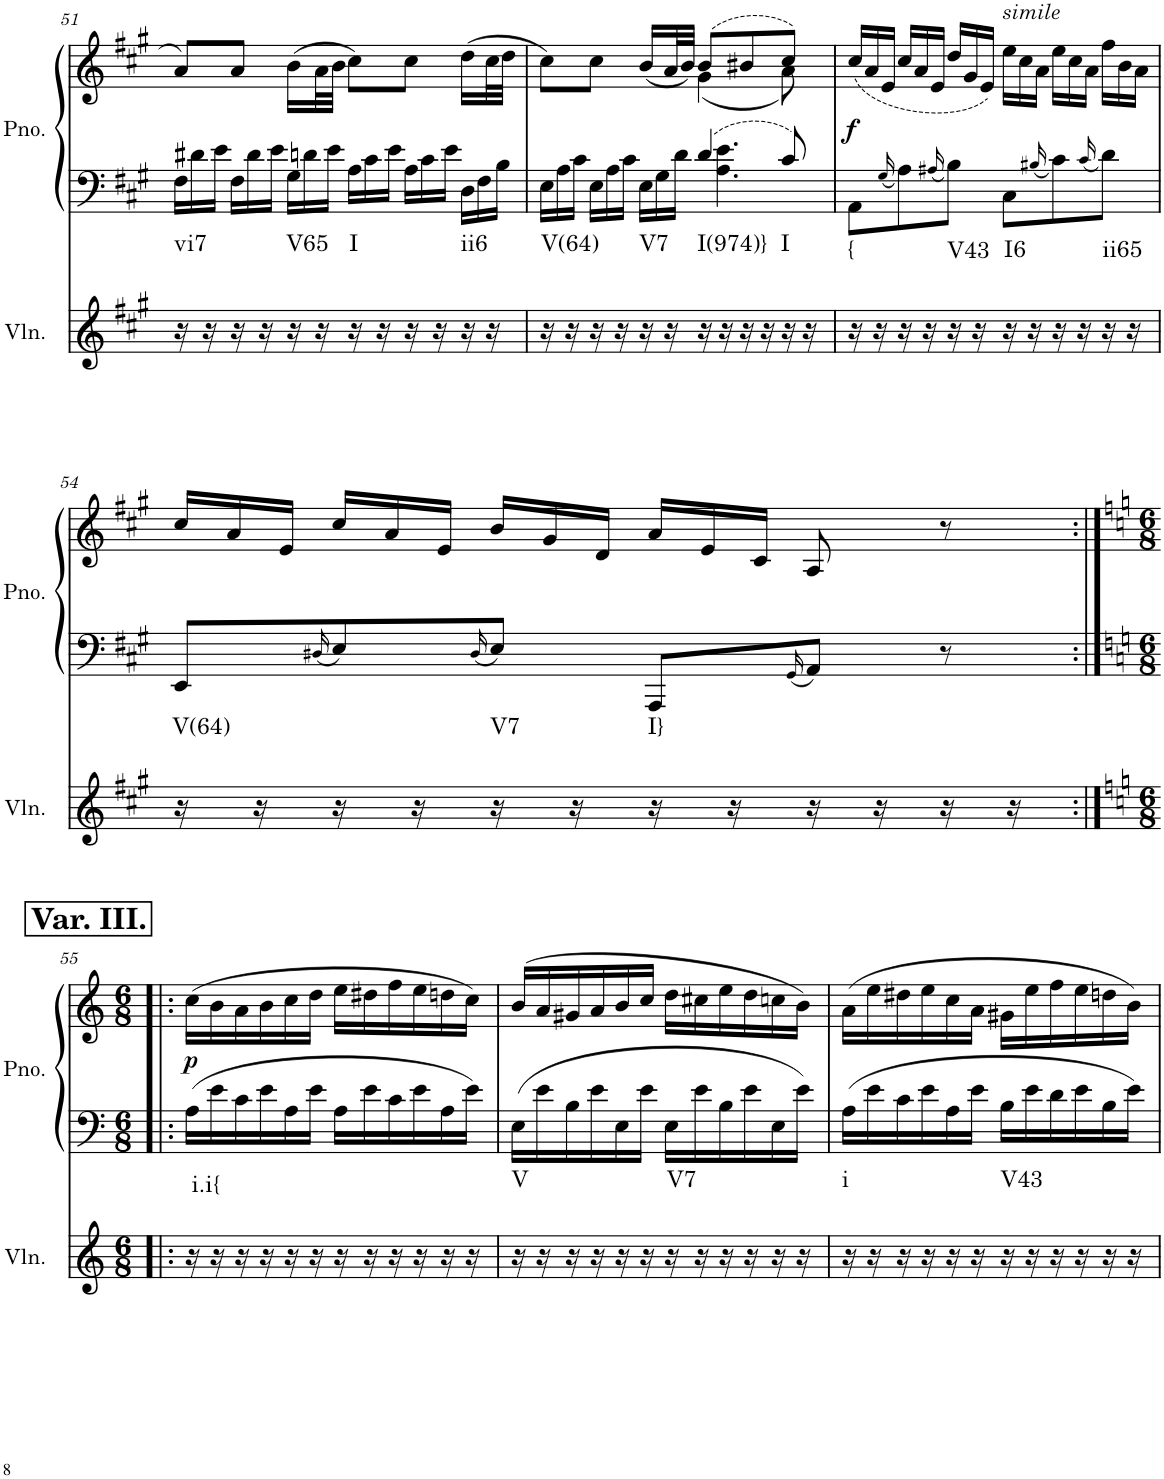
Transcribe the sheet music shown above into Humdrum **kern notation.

**kern	**harte	**kern	**kern	**dynam
*part2	*part2	*part1	*part1	*part1
*staff3	*	*staff2	*staff1	*staff1/2
*I"Violin	*	*I"Piano	*	*
*I'Vln.	*	*I'Pno.	*	*
!!LO:PB:g=z
*clefG2	*	*clefF4	*clefG2	*
*k[f#c#g#]	*	*k[f#c#g#]	*k[f#c#g#]	*
*M6/8	*	*M6/8	*M6/8	*
*	*	*Xtuplet	*	*
=51	=51	=51	=51	=51
!	!LO:H:kt=vi7	!	!	!
16r	N	24F#\LL	8a/L	.
.	.	24d#X\	.	.
16r	.	.	.	.
.	.	24e\JJ	.	.
16r	.	24F#\LL	8a/J	.
.	.	24d#\	.	.
16r	.	.	.	.
.	.	24e\JJ	.	.
!	!LO:H:kt=V65	!	!	!
16r	N	24G#\LL	(16b\LL	.
.	.	24dn\	.	.
16r	.	.	32a\L	.
.	.	24e\JJ	.	.
.	.	.	32b\JJJ	.
!	!LO:H:kt=I	!	!	!
16r	N	24A\LL	8cc#\L)	.
.	.	24c#\	.	.
16r	.	.	.	.
.	.	24e\JJ	.	.
16r	.	24A\LL	8cc#\J	.
.	.	24c#\	.	.
16r	.	.	.	.
.	.	24e\JJ	.	.
!	!LO:H:kt=ii6	!	!	!
16r	N	24D\LL	(16dd\LL	.
.	.	24F#\	.	.
16r	.	.	32cc#\L	.
.	.	24B\JJ	.	.
.	.	.	32dd\JJJ	.
=52	=52	=52	=52	=52
*	*	*^	*^	*
!	!LO:H:kt=V(64)	!	!	!	!	!
16r	N	24E\LL	4.ryy	8cc#\L)	4.ryy	.
.	.	24A\	.	.	.	.
16r	.	.	.	.	.	.
.	.	24c#\JJ	.	.	.	.
16r	.	24E\LL	.	8cc#\J	.	.
.	.	24A\	.	.	.	.
16r	.	.	.	.	.	.
.	.	24c#\JJ	.	.	.	.
!	!LO:H:kt=V7	!	!	!	!	!
16r	N	24E\LL	.	(<16b/LL	.	.
.	.	24G#\	.	.	.	.
16r	.	.	.	32a/L	.	.
.	.	24d\JJ	.	.	.	.
.	.	.	.	32b/JJJ)	.	.
!	!LO:H:kt=I(974)}	!	!	!	!	!
16r	N	4d/	4.A\ 4.e\	(8b/L	(4g#\	.
16r	.	.	.	.	.	.
16r	.	.	.	8b#X/	.	.
16r	.	.	.	.	.	.
!	!LO:H:kt=I	!	!	!	!	!
16r	N	8c#/	.	8cc#/J)	8a\)	.
16r	.	.	.	.	.	.
*	*	*v	*v	*	*	*
*	*	*	*v	*v	*
=53	=53	=53	=53	=53
*	*	*	*Xtuplet	*
!	!LO:H:kt={	!	!	!LO:DY:b
16r	N	8AA\L	(24cc#/LL	f
.	.	.	24a/	.
16r	.	.	.	.
.	.	.	24e/JJ	.
.	.	16qG#/	.	.
16r	.	8A\	24cc#/LL	.
.	.	.	24a/	.
16r	.	.	.	.
.	.	.	24e/JJ	.
.	.	16qA#X/	.	.
!	!LO:H:kt=V43	!	!	!
16r	N	8B\J	24dd/LL	.
.	.	.	24g#/	.
16r	.	.	.	.
.	.	.	24e/JJ)	.
!	!LO:H:kt=I6	!	!LO:TX:a:i:t=simile	!
16r	N	8C#\L	24ee\LL	.
.	.	.	24cc#\	.
16r	.	.	.	.
.	.	.	24a\JJ	.
.	.	16qB#X/	.	.
16r	.	8c#\	24ee\LL	.
.	.	.	24cc#\	.
16r	.	.	.	.
.	.	.	24a\JJ	.
.	.	16qc#/	.	.
!	!LO:H:kt=ii65	!	!	!
16r	N	8d\J	24ff#\LL	.
.	.	.	24b\	.
16r	.	.	.	.
.	.	.	24a\JJ	.
!!LO:LB:g=z
=54	=54	=54	=54	=54
!	!LO:H:kt=V(64)	!	!	!
16r	N	8EE/L	24cc#/LL	.
.	.	.	24a/	.
16r	.	.	.	.
.	.	.	24e/JJ	.
.	.	16qD#X/	.	.
16r	.	8E/	24cc#/LL	.
.	.	.	24a/	.
16r	.	.	.	.
.	.	.	24e/JJ	.
.	.	16qD#/	.	.
!	!LO:H:kt=V7	!	!	!
16r	N	8E/J	24b/LL	.
.	.	.	24g#/	.
16r	.	.	.	.
.	.	.	24d/JJ	.
!	!LO:H:kt=I}	!	!	!
16r	N	8AAA/L	24a/LL	.
.	.	.	24e/	.
16r	.	.	.	.
.	.	.	24c#/JJ	.
.	.	16qGG#/	.	.
16r	.	8AA/J	8A/	.
16r	.	.	.	.
16r	.	8r	8r	.
16r	.	.	.	.
!!LO:LB:g=z
!!LO:REH:place=s1:a:B:cj:fs=14:t=Var. III.
=55:|!|:	=55:|!|:	=55:|!|:	=55:|!|:	=55:|!|:
*k[]	*	*k[]	*k[]	*
*M6/8	*	*M6/8	*M6/8	*
!	!LO:H:kt=i.i{	!	!	!LO:DY:b
16r	N	16A\LL	(16cc\LL	p
16r	.	16e\	16b\	.
16r	.	16c\	16a\	.
16r	.	16e\	16b\	.
16r	.	16A\	16cc\	.
16r	.	16e\JJ	16dd\JJ	.
16r	.	16A\LL	16ee\LL	.
16r	.	16e\	16dd#X\	.
16r	.	16c\	16ff\	.
16r	.	16e\	16ee\	.
16r	.	16A\	16ddn\	.
16r	.	16e\JJ	16cc\JJ)	.
=56	=56	=56	=56	=56
!	!LO:H:kt=V	!	!	!
16r	N	16E\LL	(16b/LL	.
16r	.	16e\	16a/	.
16r	.	16B\	16g#X/	.
16r	.	16e\	16a/	.
16r	.	16E\	16b/	.
16r	.	16e\JJ	16cc/JJ	.
!	!LO:H:kt=V7	!	!	!
16r	N	16E\LL	16dd\LL	.
16r	.	16e\	16cc#X\	.
16r	.	16B\	16ee\	.
16r	.	16e\	16dd\	.
16r	.	16E\	16ccn\	.
16r	.	16e\JJ	16b\JJ)	.
=57	=57	=57	=57	=57
!	!LO:H:kt=i	!	!	!
16r	N	16A\LL	(16a\LL	.
16r	.	16e\	16ee\	.
16r	.	16c\	16dd#X\	.
16r	.	16e\	16ee\	.
16r	.	16A\	16cc\	.
16r	.	16e\JJ	16a\JJ	.
!	!LO:H:kt=V43	!	!	!
16r	N	16B\LL	16g#X\LL	.
16r	.	16e\	16ee\	.
16r	.	16d\	16ff\	.
16r	.	16e\	16ee\	.
16r	.	16B\	16ddn\	.
16r	.	16e\JJ	16b\JJ)	.
=	=	=	=	=
*-	*-	*-	*-	*-
